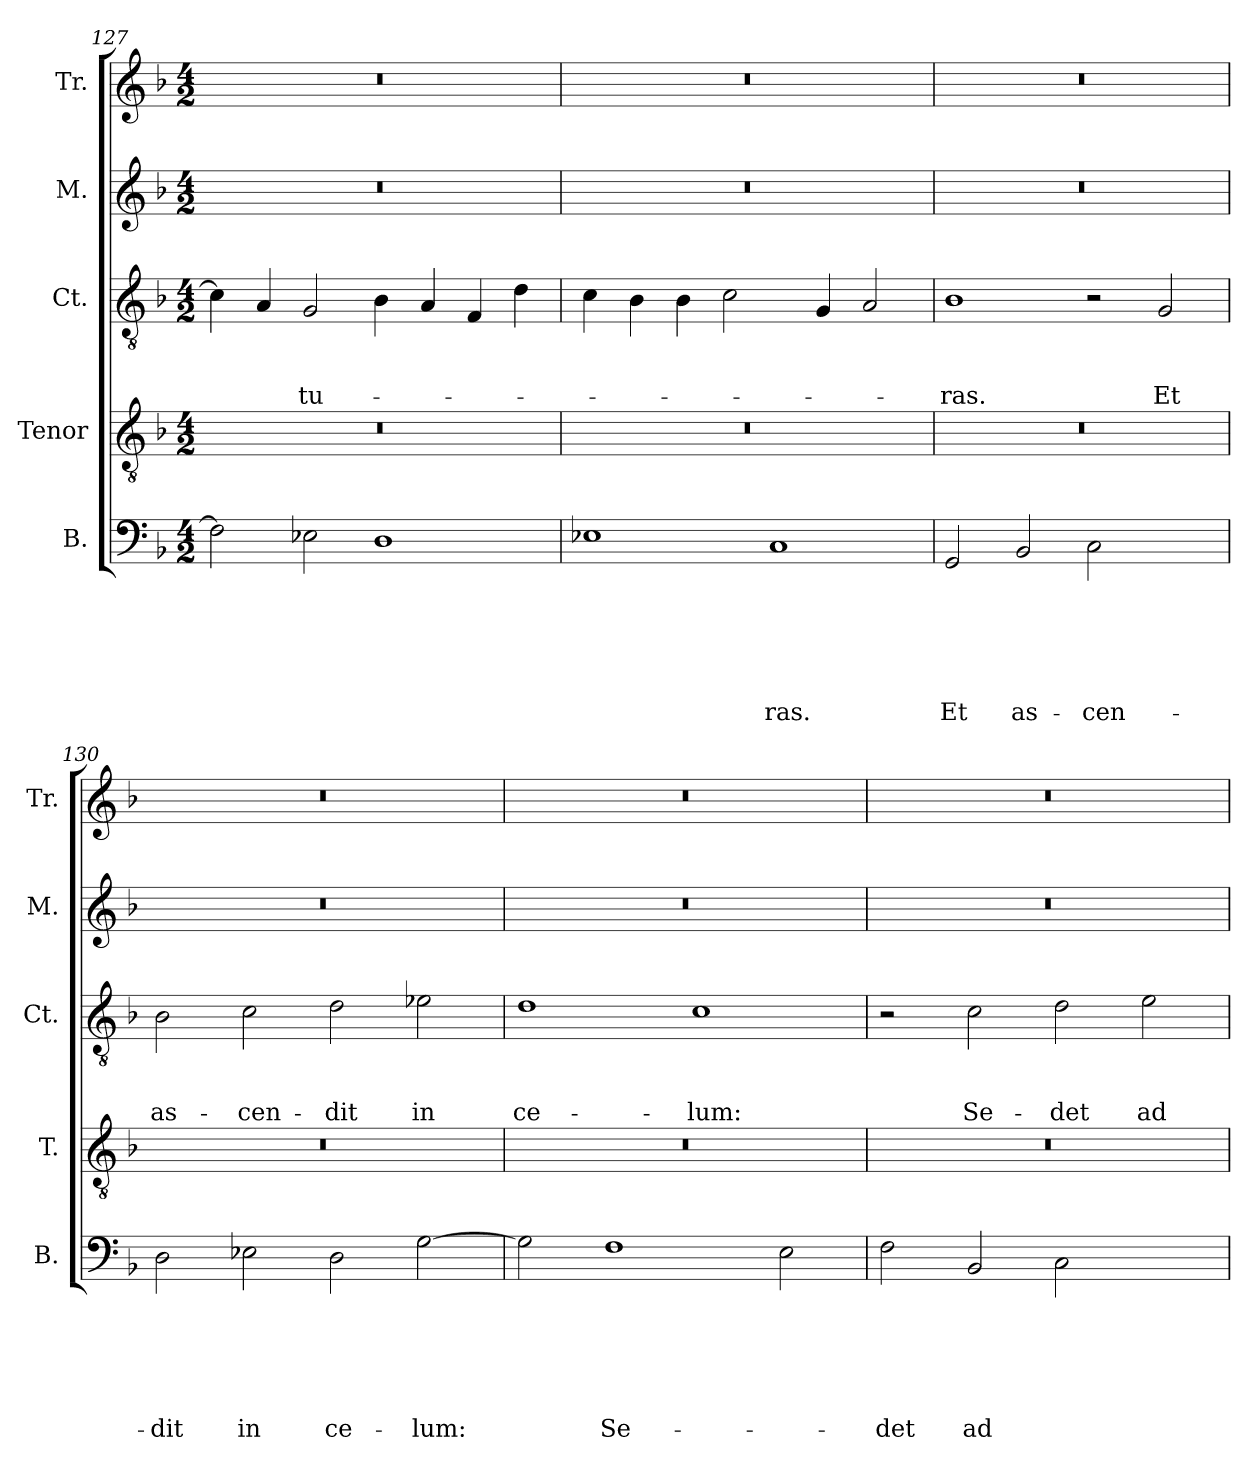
**kern	**text	**text	**text	**text	**text	**text	**kern	**kern	**text	**text	**text	**kern	**kern
*part5	*part5	*part5	*part5	*part5	*part5	*part5	*part4	*part3	*part3	*part3	*part3	*part2	*part1
*staff5	*staff5	*staff5	*staff5	*staff5	*staff5	*staff5	*staff4	*staff3	*staff3	*staff3	*staff3	*staff2	*staff1
*I"B.	*	*	*	*	*	*	*I"Tenor	*I"Ct.	*	*	*	*I"M.	*I"Tr.
*I'B.	*	*	*	*	*	*	*I'T.	*I'Ct.	*	*	*	*I'M.	*I'Tr.
*clefF4	*	*	*	*	*	*	*clefGv2	*clefGv2	*	*	*	*clefG2	*clefG2
*k[b-]	*	*	*	*	*	*	*k[b-]	*k[b-]	*	*	*	*k[b-]	*k[b-]
*F:	*	*	*	*	*	*	*F:	*F:	*	*	*	*F:	*F:
*M4/2	*	*	*	*	*	*	*M4/2	*M4/2	*	*	*	*M4/2	*M4/2
=127	=127	=127	=127	=127	=127	=127	=127	=127	=127	=127	=127	=127	=127
2F\]	.	.	.	.	.	.	0r	4c\]	.	.	.	0r	0r
.	.	.	.	.	.	.	.	4A/	.	.	.	.	.
!	!	!	!	!	!	!	!	!	!	!	!LO:LY:b	!	!
2E->\	.	.	.	.	.	.	.	2G/	.	.	-tu-	.	.
1D	.	.	.	.	.	.	.	4B-\	.	.	.	.	.
.	.	.	.	.	.	.	.	4A/	.	.	.	.	.
.	.	.	.	.	.	.	.	4F/	.	.	.	.	.
.	.	.	.	.	.	.	.	4d\	.	.	.	.	.
=128	=128	=128	=128	=128	=128	=128	=128	=128	=128	=128	=128	=128	=128
1E->	.	.	.	.	.	.	0r	4c\	.	.	.	0r	0r
.	.	.	.	.	.	.	.	4B-\	.	.	.	.	.
.	.	.	.	.	.	.	.	4B-\	.	.	.	.	.
.	.	.	.	.	.	.	.	2c\	.	.	.	.	.
!	!	!	!	!	!	!LO:LY:b	!	!	!	!	!	!	!
1C	.	.	.	.	.	-ras.	.	.	.	.	.	.	.
.	.	.	.	.	.	.	.	4G/	.	.	.	.	.
.	.	.	.	.	.	.	.	2A/	.	.	.	.	.
=129	=129	=129	=129	=129	=129	=129	=129	=129	=129	=129	=129	=129	=129
!	!	!	!	!	!	!LO:LY:b	!	!	!	!	!LO:LY:b	!	!
2GG/	.	.	.	.	.	Et	0r	1B-	.	.	-ras.	0r	0r
!	!	!	!	!	!	!LO:LY:b	!	!	!	!	!	!	!
2BB-/	.	.	.	.	.	as-	.	.	.	.	.	.	.
!	!	!	!	!	!	!LO:LY:b	!	!	!	!	!	!	!
2C\	.	.	.	.	.	-cen-	.	2r	.	.	.	.	.
!	!	!	!	!	!	!	!	!	!	!	!LO:LY:b	!	!
2ryy	.	.	.	.	.	.	.	2G/	.	.	Et	.	.
=130	=130	=130	=130	=130	=130	=130	=130	=130	=130	=130	=130	=130	=130
!	!	!	!	!	!	!LO:LY:b	!	!	!	!	!LO:LY:b	!	!
2D\	.	.	.	.	.	-dit	0r	2B-\	.	.	as-	0r	0r
!	!	!	!	!	!	!LO:LY:b	!	!	!	!	!LO:LY:b	!	!
2E->\	.	.	.	.	.	in	.	2c\	.	.	-cen-	.	.
!	!	!	!	!	!	!LO:LY:b	!	!	!	!	!LO:LY:b	!	!
2D\	.	.	.	.	.	ce-	.	2d\	.	.	-dit	.	.
!	!	!	!	!	!	!LO:LY:b	!	!	!	!	!LO:LY:b	!	!
[>2G\	.	.	.	.	.	-lum:	.	2e-\	.	.	in	.	.
!!LO:PB:g=z
=131	=131	=131	=131	=131	=131	=131	=131	=131	=131	=131	=131	=131	=131
!	!	!	!	!	!	!	!	!	!	!	!LO:LY:b	!	!
2G\]	.	.	.	.	.	.	0r	1d	.	.	ce-	0r	0r
!	!	!	!	!	!	!LO:LY:b	!	!	!	!	!	!	!
1F	.	.	.	.	.	Se-	.	.	.	.	.	.	.
!	!	!	!	!	!	!	!	!	!	!	!LO:LY:b	!	!
.	.	.	.	.	.	.	.	1c	.	.	-lum:	.	.
2E>\	.	.	.	.	.	.	.	.	.	.	.	.	.
=132	=132	=132	=132	=132	=132	=132	=132	=132	=132	=132	=132	=132	=132
!	!	!	!	!	!	!LO:LY:b	!	!	!	!	!	!	!
2F\	.	.	.	.	.	-det	0r	2r	.	.	.	0r	0r
!	!	!	!	!	!	!LO:LY:b	!	!	!	!	!LO:LY:b	!	!
2BB-/	.	.	.	.	.	ad	.	2c\	.	.	Se-	.	.
!	!	!	!	!	!	!	!	!	!	!	!LO:LY:b	!	!
2C\	.	.	.	.	.	.	.	2d\	.	.	-det	.	.
!	!	!	!	!	!	!	!	!	!	!	!LO:LY:b	!	!
2ryy	.	.	.	.	.	.	.	2e>\	.	.	ad	.	.
=	=	=	=	=	=	=	=	=	=	=	=	=	=
*-	*-	*-	*-	*-	*-	*-	*-	*-	*-	*-	*-	*-	*-
